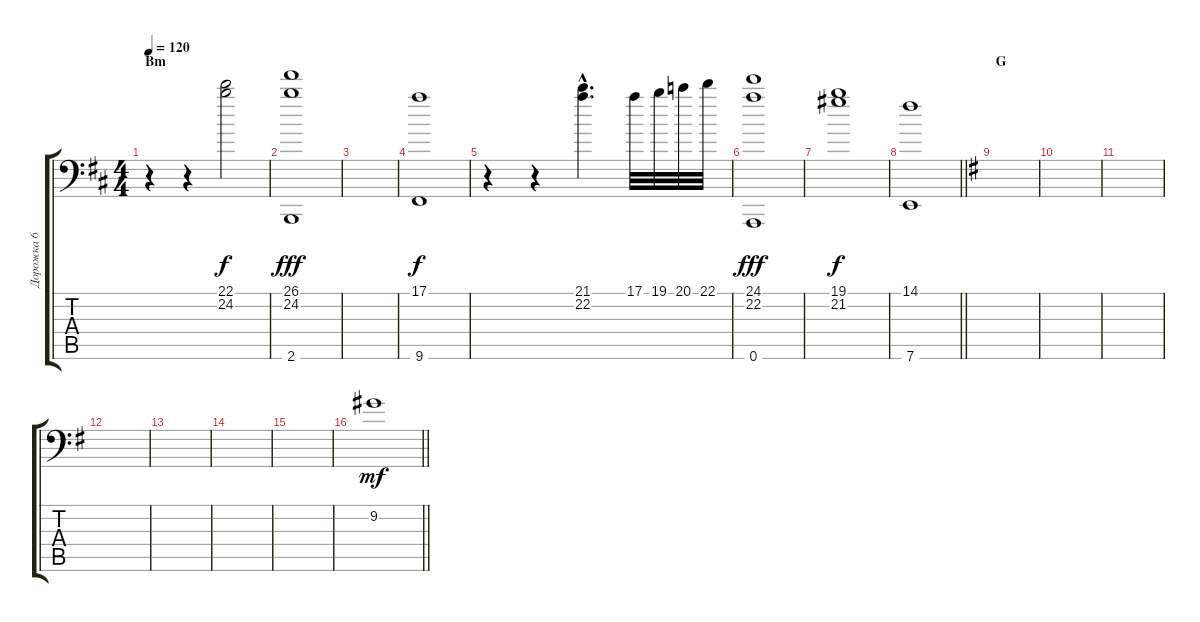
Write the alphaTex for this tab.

\track ("Дорожка 6" "Дорожка 6") {instrument acousticgrandpiano}
\staff {score tabs}
\tuning (E4 B3 G3 D3 A2 A1) {hide}
\ts (4 4)
\section ("" "Bm")
\tempo 120
\clef f4
\ks bminor
r.4{dy f} r.4 (22.1 24.2).2 |
(26.1 24.2 2.6).1{dy fff} |
|
(17.1 9.6).1{dy f} |
r.4 r.4 (21.1{hac} 22.2{hac}).4{d} 17.1.32 19.1.32 20.1.32 22.1.32 |
(24.1 22.2 0.6).1{dy fff} |
(19.1 21.2).1{dy f} |
\barLineRight lightlight
(14.1 7.6).1 |
\section ("" "G")
\ks g
|
|
|
|
|
|
|
\barLineRight lightlight
9.2.1{dy mf}
